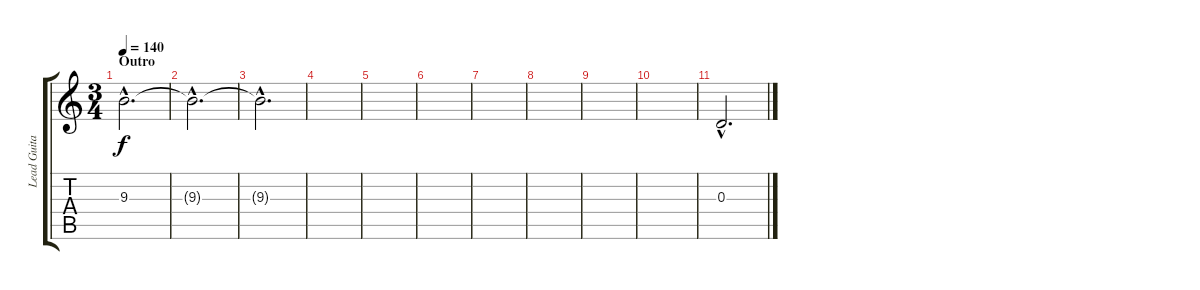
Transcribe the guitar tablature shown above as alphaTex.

\track ("Lead Guitar II" "Lead Guita") {instrument distortionguitar}
\staff {score tabs}
\tuning (B3 Gb3 D3 A2 E2 B1) {hide}
\ts (3 4)
\section ("" "Outro")
\tempo 140
\clef g2
\ks c
9.3{hac}.2{d dy f} |
9.3{hac t}.2{d} |
9.3{hac t}.2{d} |
|
|
|
|
|
|
|
0.3{hac}.2{d}
